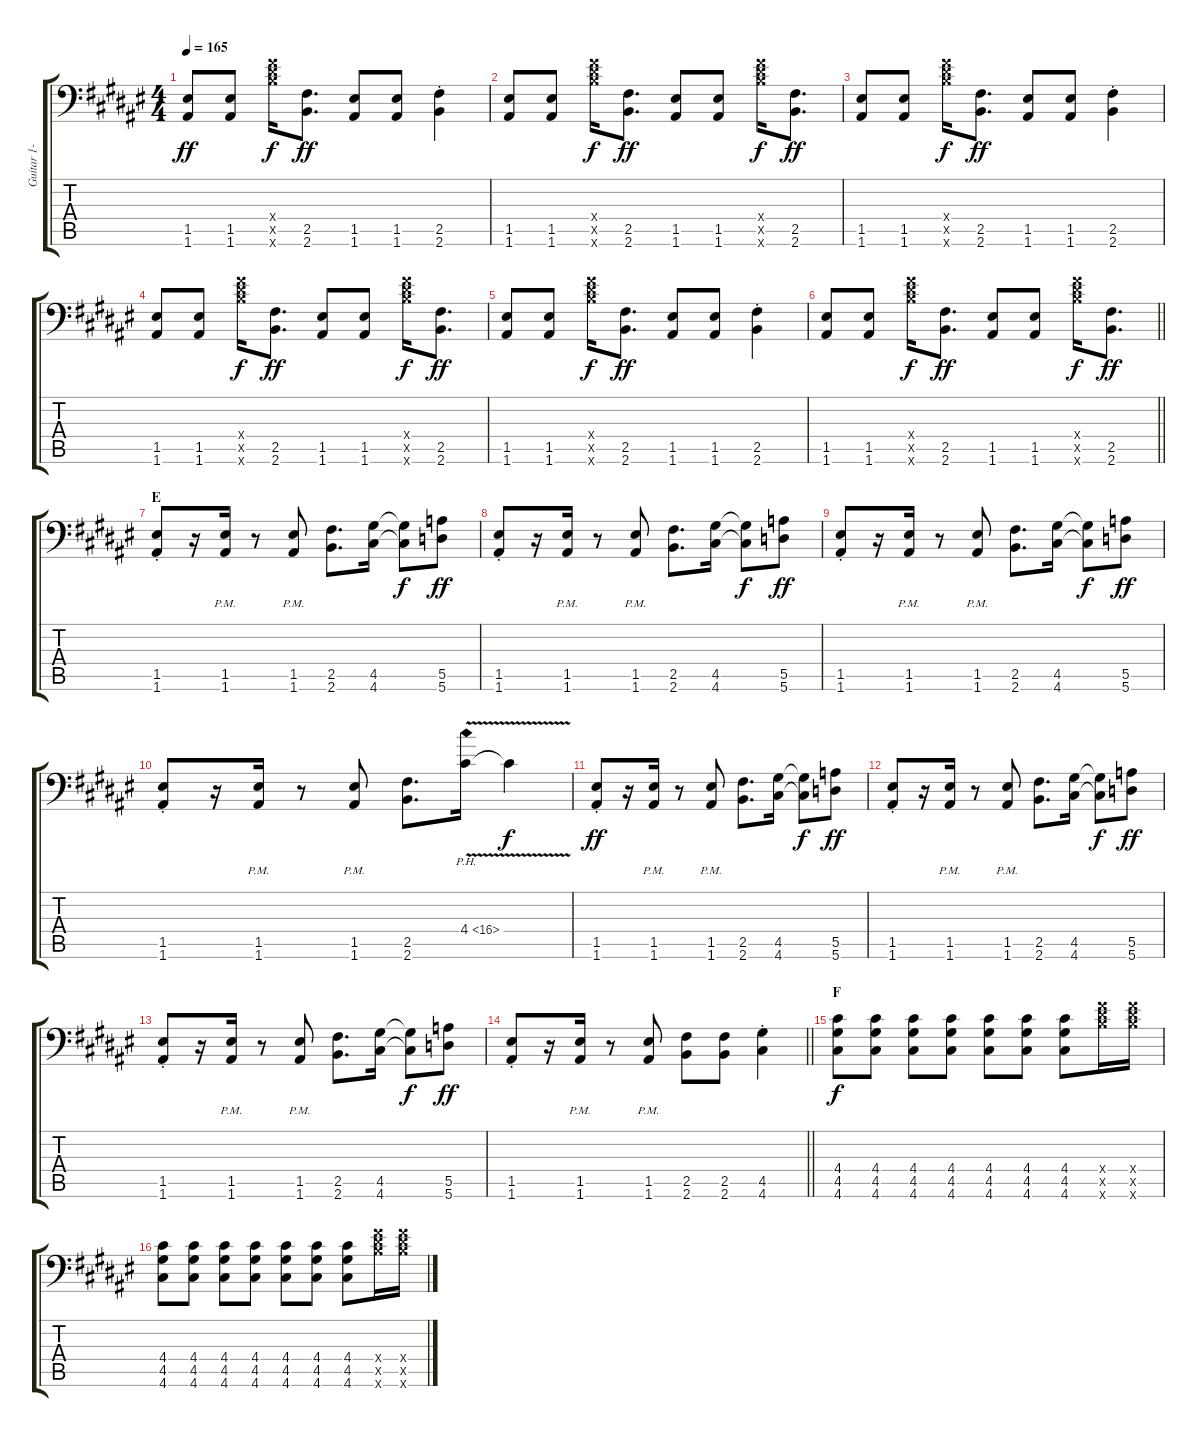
\track ("Guitar 1- Uruha" "Guitar 1- ") {instrument distortionguitar}
\staff {score tabs}
\tuning (B3 Gb3 D3 A2 E2 A1) {hide}
\ts (4 4)
\tempo 165
\clef f4
\ks f#
(1.5 1.6).8{dy ff} (1.5 1.6).8 (9.4{x} 11.5{x} 14.6{x}).16{dy f} (2.5 2.6).8{d dy ff} (1.5 1.6).8 (1.5 1.6).8 (2.5{st} 2.6{st}).4 |
(1.5 1.6).8 (1.5 1.6).8 (9.4{x} 11.5{x} 14.6{x}).16{dy f} (2.5 2.6).8{d dy ff} (1.5 1.6).8 (1.5 1.6).8 (9.4{x} 11.5{x} 14.6{x}).16{dy f} (2.5 2.6).8{d dy ff} |
(1.5 1.6).8 (1.5 1.6).8 (9.4{x} 11.5{x} 14.6{x}).16{dy f} (2.5 2.6).8{d dy ff} (1.5 1.6).8 (1.5 1.6).8 (2.5{st} 2.6{st}).4 |
(1.5 1.6).8 (1.5 1.6).8 (9.4{x} 11.5{x} 14.6{x}).16{dy f} (2.5 2.6).8{d dy ff} (1.5 1.6).8 (1.5 1.6).8 (9.4{x} 11.5{x} 14.6{x}).16{dy f} (2.5 2.6).8{d dy ff} |
(1.5 1.6).8 (1.5 1.6).8 (9.4{x} 11.5{x} 14.6{x}).16{dy f} (2.5 2.6).8{d dy ff} (1.5 1.6).8 (1.5 1.6).8 (2.5{st} 2.6{st}).4 |
\barLineRight lightlight
(1.5 1.6).8 (1.5 1.6).8 (9.4{x} 11.5{x} 14.6{x}).16{dy f} (2.5 2.6).8{d dy ff} (1.5 1.6).8 (1.5 1.6).8 (9.4{x} 11.5{x} 14.6{x}).16{dy f} (2.5 2.6).8{d dy ff} |
\section ("" "E")
(1.5{st} 1.6{st}).8 r.16 (1.5{pm} 1.6{pm}).16 r.8 (1.5{pm} 1.6{pm}).8 (2.5 2.6).8{d} (4.5 4.6).16 (4.5{t} 4.6{t}).8{dy f} (5.5 5.6).8{dy ff} |
(1.5{st} 1.6{st}).8 r.16 (1.5{pm} 1.6{pm}).16 r.8 (1.5{pm} 1.6{pm}).8 (2.5 2.6).8{d} (4.5 4.6).16 (4.5{t} 4.6{t}).8{dy f} (5.5 5.6).8{dy ff} |
(1.5{st} 1.6{st}).8 r.16 (1.5{pm} 1.6{pm}).16 r.8 (1.5{pm} 1.6{pm}).8 (2.5 2.6).8{d} (4.5 4.6).16 (4.5{t} 4.6{t}).8{dy f} (5.5 5.6).8{dy ff} |
(1.5{st} 1.6{st}).8 r.16 (1.5{pm} 1.6{pm}).16 r.8 (1.5{pm} 1.6{pm}).8 (2.5 2.6).8{d} 4.4{ph 12 v}.16 4.4{t}.4{dy f} |
(1.5{st} 1.6{st}).8{dy ff} r.16 (1.5{pm} 1.6{pm}).16 r.8 (1.5{pm} 1.6{pm}).8 (2.5 2.6).8{d} (4.5 4.6).16 (4.5{t} 4.6{t}).8{dy f} (5.5 5.6).8{dy ff} |
(1.5{st} 1.6{st}).8 r.16 (1.5{pm} 1.6{pm}).16 r.8 (1.5{pm} 1.6{pm}).8 (2.5 2.6).8{d} (4.5 4.6).16 (4.5{t} 4.6{t}).8{dy f} (5.5 5.6).8{dy ff} |
(1.5{st} 1.6{st}).8 r.16 (1.5{pm} 1.6{pm}).16 r.8 (1.5{pm} 1.6{pm}).8 (2.5 2.6).8{d} (4.5 4.6).16 (4.5{t} 4.6{t}).8{dy f} (5.5 5.6).8{dy ff} |
\barLineRight lightlight
(1.5{st} 1.6{st}).8 r.16 (1.5{pm} 1.6{pm}).16 r.8 (1.5{pm} 1.6{pm}).8 (2.5 2.6).8 (2.5 2.6).8 (4.5{st} 4.6{st}).4 |
\section ("" "F")
(4.4 4.5 4.6).8{dy f} (4.4 4.5 4.6).8 (4.4 4.5 4.6).8 (4.4 4.5 4.6).8 (4.4 4.5 4.6).8 (4.4 4.5 4.6).8 (4.4 4.5 4.6).8 (9.4{x} 11.5{x} 14.6{x}).16 (9.4{x} 11.5{x} 14.6{x}).16 |
(4.4 4.5 4.6).8 (4.4 4.5 4.6).8 (4.4 4.5 4.6).8 (4.4 4.5 4.6).8 (4.4 4.5 4.6).8 (4.4 4.5 4.6).8 (4.4 4.5 4.6).8 (9.4{x} 11.5{x} 14.6{x}).16 (9.4{x} 11.5{x} 14.6{x}).16
